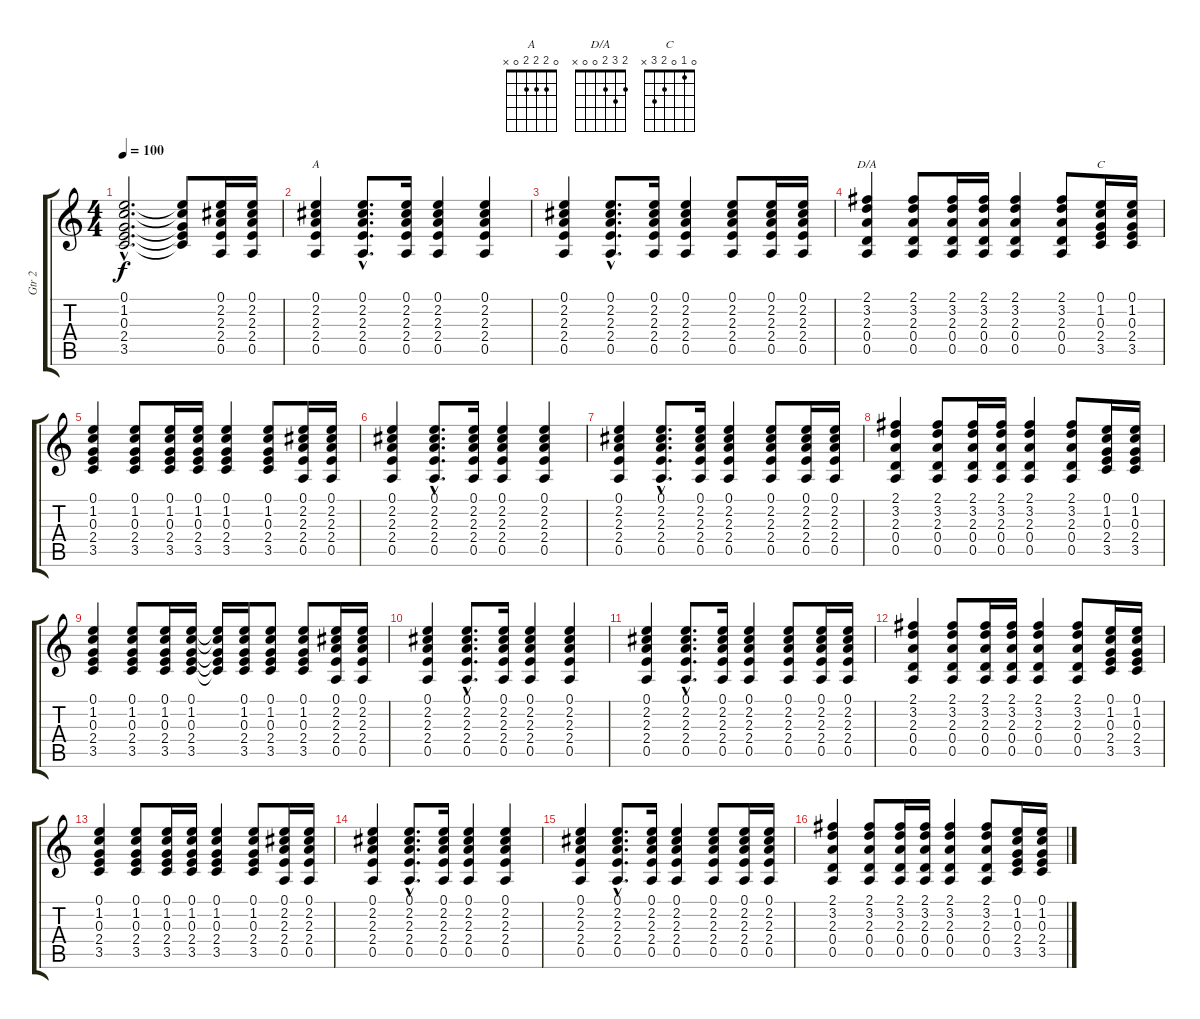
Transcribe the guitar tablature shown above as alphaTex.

\track ("Gtr 2" "Gtr 2") {instrument distortionguitar}
\staff {score tabs}
\tuning (E4 B3 G3 D3 A2 E2) {hide}
\chord ("A" 0 2 2 2 0 x)
\chord ("D/A" 2 3 2 0 0 x)
\chord ("C" 0 1 0 2 3 x)
\ts (4 4)
\tempo 100
\clef g2
\ks c
(0.1{hac} 1.2{hac} 0.3{hac} 2.4{hac} 3.5{hac}).2{d dy f} (0.1{t} 1.2{t} 0.3{t} 2.4{t} 3.5{t}).8 (0.1 2.2 2.3 2.4 0.5).16 (0.1 2.2 2.3 2.4 0.5).16 |
(0.1 2.2 2.3 2.4 0.5).4{ch "A"} (0.1{hac} 2.2{hac} 2.3{hac} 2.4{hac} 0.5{hac}).8{d} (0.1 2.2 2.3 2.4 0.5).16 (0.1 2.2 2.3 2.4 0.5).4 (0.1 2.2 2.3 2.4 0.5).4 |
(0.1 2.2 2.3 2.4 0.5).4 (0.1{hac} 2.2{hac} 2.3{hac} 2.4{hac} 0.5{hac}).8{d} (0.1 2.2 2.3 2.4 0.5).16 (0.1 2.2 2.3 2.4 0.5).4 (0.1 2.2 2.3 2.4 0.5).8 (0.1 2.2 2.3 2.4 0.5).16 (0.1 2.2 2.3 2.4 0.5).16 |
(2.1 3.2 2.3 0.4 0.5).4{ch "D/A"} (2.1 3.2 2.3 0.4 0.5).8 (2.1 3.2 2.3 0.4 0.5).16 (2.1 3.2 2.3 0.4 0.5).16 (2.1 3.2 2.3 0.4 0.5).4 (2.1 3.2 2.3 0.4 0.5).8 (0.1 1.2 0.3 2.4 3.5).16{ch "C"} (0.1 1.2 0.3 2.4 3.5).16 |
(0.1 1.2 0.3 2.4 3.5).4 (0.1 1.2 0.3 2.4 3.5).8 (0.1 1.2 0.3 2.4 3.5).16 (0.1 1.2 0.3 2.4 3.5).16 (0.1 1.2 0.3 2.4 3.5).4 (0.1 1.2 0.3 2.4 3.5).8 (0.1 2.2 2.3 2.4 0.5).16 (0.1 2.2 2.3 2.4 0.5).16 |
(0.1 2.2 2.3 2.4 0.5).4 (0.1{hac} 2.2{hac} 2.3{hac} 2.4{hac} 0.5{hac}).8{d} (0.1 2.2 2.3 2.4 0.5).16 (0.1 2.2 2.3 2.4 0.5).4 (0.1 2.2 2.3 2.4 0.5).4 |
(0.1 2.2 2.3 2.4 0.5).4 (0.1{hac} 2.2{hac} 2.3{hac} 2.4{hac} 0.5{hac}).8{d} (0.1 2.2 2.3 2.4 0.5).16 (0.1 2.2 2.3 2.4 0.5).4 (0.1 2.2 2.3 2.4 0.5).8 (0.1 2.2 2.3 2.4 0.5).16 (0.1 2.2 2.3 2.4 0.5).16 |
(2.1 3.2 2.3 0.4 0.5).4 (2.1 3.2 2.3 0.4 0.5).8 (2.1 3.2 2.3 0.4 0.5).16 (2.1 3.2 2.3 0.4 0.5).16 (2.1 3.2 2.3 0.4 0.5).4 (2.1 3.2 2.3 0.4 0.5).8 (0.1 1.2 0.3 2.4 3.5).16 (0.1 1.2 0.3 2.4 3.5).16 |
(0.1 1.2 0.3 2.4 3.5).4 (0.1 1.2 0.3 2.4 3.5).8 (0.1 1.2 0.3 2.4 3.5).16 (0.1 1.2 0.3 2.4 3.5).16 (0.1{t} 1.2{t} 0.3{t} 2.4{t} 3.5{t}).16 (0.1 1.2 0.3 2.4 3.5).16 (0.1 1.2 0.3 2.4 3.5).8 (0.1 1.2 0.3 2.4 3.5).8 (0.1 2.2 2.3 2.4 0.5).16 (0.1 2.2 2.3 2.4 0.5).16 |
(0.1 2.2 2.3 2.4 0.5).4 (0.1{hac} 2.2{hac} 2.3{hac} 2.4{hac} 0.5{hac}).8{d} (0.1 2.2 2.3 2.4 0.5).16 (0.1 2.2 2.3 2.4 0.5).4 (0.1 2.2 2.3 2.4 0.5).4 |
(0.1 2.2 2.3 2.4 0.5).4 (0.1{hac} 2.2{hac} 2.3{hac} 2.4{hac} 0.5{hac}).8{d} (0.1 2.2 2.3 2.4 0.5).16 (0.1 2.2 2.3 2.4 0.5).4 (0.1 2.2 2.3 2.4 0.5).8 (0.1 2.2 2.3 2.4 0.5).16 (0.1 2.2 2.3 2.4 0.5).16 |
(2.1 3.2 2.3 0.4 0.5).4 (2.1 3.2 2.3 0.4 0.5).8 (2.1 3.2 2.3 0.4 0.5).16 (2.1 3.2 2.3 0.4 0.5).16 (2.1 3.2 2.3 0.4 0.5).4 (2.1 3.2 2.3 0.4 0.5).8 (0.1 1.2 0.3 2.4 3.5).16 (0.1 1.2 0.3 2.4 3.5).16 |
(0.1 1.2 0.3 2.4 3.5).4 (0.1 1.2 0.3 2.4 3.5).8 (0.1 1.2 0.3 2.4 3.5).16 (0.1 1.2 0.3 2.4 3.5).16 (0.1 1.2 0.3 2.4 3.5).4 (0.1 1.2 0.3 2.4 3.5).8 (0.1 2.2 2.3 2.4 0.5).16 (0.1 2.2 2.3 2.4 0.5).16 |
(0.1 2.2 2.3 2.4 0.5).4 (0.1{hac} 2.2{hac} 2.3{hac} 2.4{hac} 0.5{hac}).8{d} (0.1 2.2 2.3 2.4 0.5).16 (0.1 2.2 2.3 2.4 0.5).4 (0.1 2.2 2.3 2.4 0.5).4 |
(0.1 2.2 2.3 2.4 0.5).4 (0.1{hac} 2.2{hac} 2.3{hac} 2.4{hac} 0.5{hac}).8{d} (0.1 2.2 2.3 2.4 0.5).16 (0.1 2.2 2.3 2.4 0.5).4 (0.1 2.2 2.3 2.4 0.5).8 (0.1 2.2 2.3 2.4 0.5).16 (0.1 2.2 2.3 2.4 0.5).16 |
(2.1 3.2 2.3 0.4 0.5).4 (2.1 3.2 2.3 0.4 0.5).8 (2.1 3.2 2.3 0.4 0.5).16 (2.1 3.2 2.3 0.4 0.5).16 (2.1 3.2 2.3 0.4 0.5).4 (2.1 3.2 2.3 0.4 0.5).8 (0.1 1.2 0.3 2.4 3.5).16 (0.1 1.2 0.3 2.4 3.5).16
